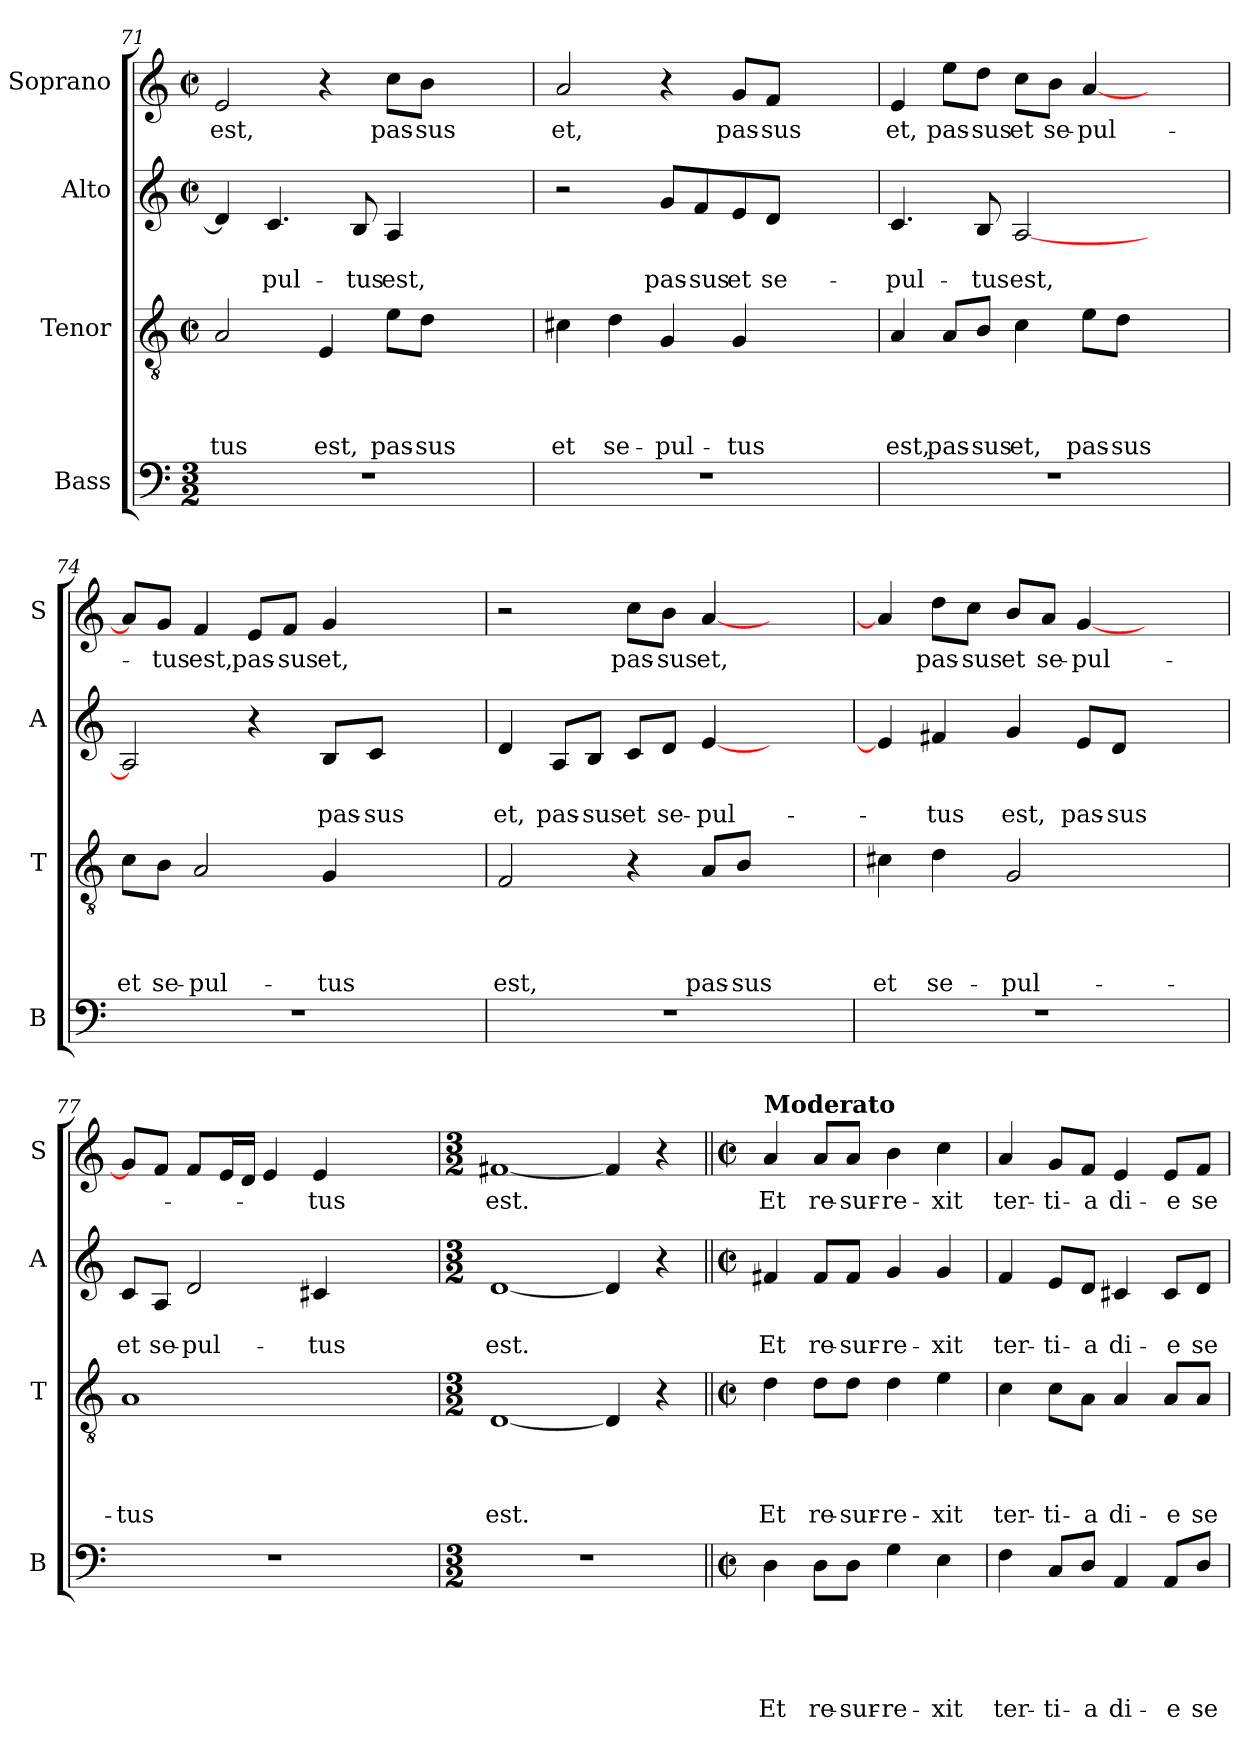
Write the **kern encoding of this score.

**kern	**text	**text	**text	**text	**text	**kern	**text	**text	**text	**text	**kern	**text	**text	**kern	**text
*part4	*part4	*part4	*part4	*part4	*part4	*part3	*part3	*part3	*part3	*part3	*part2	*part2	*part2	*part1	*part1
*staff4	*staff4	*staff4	*staff4	*staff4	*staff4	*staff3	*staff3	*staff3	*staff3	*staff3	*staff2	*staff2	*staff2	*staff1	*staff1
*I"Bass	*	*	*	*	*	*I"Tenor	*	*	*	*	*I"Alto	*	*	*I"Soprano	*
*I'B	*	*	*	*	*	*I'T	*	*	*	*	*I'A	*	*	*I'S	*
*clefF4	*	*	*	*	*	*clefGv2	*	*	*	*	*clefG2	*	*	*clefG2	*
*k[]	*	*	*	*	*	*k[]	*	*	*	*	*k[]	*	*	*k[]	*
*C:	*	*	*	*	*	*C:	*	*	*	*	*C:	*	*	*C:	*
*M3/2	*	*	*	*	*	*M2/2	*	*	*	*	*M2/2	*	*	*M2/2	*
*	*	*	*	*	*	*met(c|)	*	*	*	*	*met(c|)	*	*	*met(c|)	*
=71	=71	=71	=71	=71	=71	=71	=71	=71	=71	=71	=71	=71	=71	=71	=71
!	!	!	!	!	!	!	!	!	!	!LO:LY:b	!	!	!	!	!LO:LY:b
1.r	.	.	.	.	.	2A/	.	.	.	-tus	4d/]	.	.	2e/	est,
!	!	!	!	!	!	!	!	!	!	!	!	!	!LO:LY:b	!	!
.	.	.	.	.	.	.	.	.	.	.	4.c/	.	-pul-	.	.
!	!	!	!	!	!	!	!	!	!	!LO:LY:b	!	!	!	!	!
.	.	.	.	.	.	4E/	.	.	.	est,	.	.	.	4r	.
!	!	!	!	!	!	!	!	!	!	!	!	!	!LO:LY:b	!	!
.	.	.	.	.	.	.	.	.	.	.	8B/	.	-tus	.	.
!	!	!	!	!	!	!	!	!	!	!LO:LY:b	!	!	!LO:LY:b	!	!LO:LY:b
.	.	.	.	.	.	8e\L	.	.	.	pas-	4A/	.	est,	8cc\L	pas-
!	!	!	!	!	!	!	!	!	!	!LO:LY:b:rj	!	!	!	!	!LO:LY:b:rj
.	.	.	.	.	.	8d\J	.	.	.	-sus	.	.	.	8b\J	-sus
.	.	.	.	.	.	2ryy	.	.	.	.	2ryy	.	.	2ryy	.
=72	=72	=72	=72	=72	=72	=72	=72	=72	=72	=72	=72	=72	=72	=72	=72
!	!	!	!	!	!	!	!	!	!	!LO:LY:b	!	!	!	!	!LO:LY:b
1.r	.	.	.	.	.	4c#X\	.	.	.	et	2r	.	.	2a/	et,
!	!	!	!	!	!	!	!	!	!	!LO:LY:b	!	!	!	!	!
.	.	.	.	.	.	4d\	.	.	.	se-	.	.	.	.	.
!	!	!	!	!	!	!	!	!	!	!LO:LY:b:rj	!	!	!LO:LY:b	!	!
.	.	.	.	.	.	4G/	.	.	.	-pul-	8g/L	.	pas-	4r	.
!	!	!	!	!	!	!	!	!	!	!	!	!	!LO:LY:b:rj	!	!
.	.	.	.	.	.	.	.	.	.	.	8f/	.	-sus	.	.
!	!	!	!	!	!	!	!	!	!	!LO:LY:b	!	!	!LO:LY:b	!	!LO:LY:b
.	.	.	.	.	.	4G/	.	.	.	-tus	8e/	.	et	8g/L	pas-
!	!	!	!	!	!	!	!	!	!	!	!	!	!LO:LY:b	!	!LO:LY:b:rj
.	.	.	.	.	.	.	.	.	.	.	8d/J	.	se-	8f/J	-sus
.	.	.	.	.	.	2ryy	.	.	.	.	2ryy	.	.	2ryy	.
=73	=73	=73	=73	=73	=73	=73	=73	=73	=73	=73	=73	=73	=73	=73	=73
!	!	!	!	!	!	!	!	!	!	!LO:LY:b	!	!	!LO:LY:b	!	!LO:LY:b
1.r	.	.	.	.	.	4A/	.	.	.	est,	4.c/	.	-pul-	4e/	et,
!	!	!	!	!	!	!	!	!	!	!LO:LY:b	!	!	!	!	!LO:LY:b
.	.	.	.	.	.	8A/L	.	.	.	pas-	.	.	.	8ee\L	pas-
!	!	!	!	!	!	!	!	!	!	!LO:LY:b:rj	!	!	!LO:LY:b	!	!LO:LY:b:rj
.	.	.	.	.	.	8B/J	.	.	.	-sus	8B/	.	-tus	8dd\J	-sus
!	!	!	!	!	!	!	!	!	!	!LO:LY:b	!	!	!LO:LY:b	!	!LO:LY:b
.	.	.	.	.	.	4c\	.	.	.	et,	[<2A/	.	est,	8cc\L	et
!	!	!	!	!	!	!	!	!	!	!	!	!	!	!	!LO:LY:b
.	.	.	.	.	.	.	.	.	.	.	.	.	.	8b\J	se-
!	!	!	!	!	!	!	!	!	!	!LO:LY:b	!	!	!	!	!LO:LY:b:rj
.	.	.	.	.	.	8e\L	.	.	.	pas-	.	.	.	[<4a/	-pul-
!	!	!	!	!	!	!	!	!	!	!LO:LY:b:rj	!	!	!	!	!
.	.	.	.	.	.	8d\J	.	.	.	-sus	.	.	.	.	.
.	.	.	.	.	.	2ryy	.	.	.	.	2ryy	.	.	2ryy	.
=74	=74	=74	=74	=74	=74	=74	=74	=74	=74	=74	=74	=74	=74	=74	=74
!	!	!	!	!	!	!	!	!	!	!LO:LY:b	!	!	!	!	!
1.r	.	.	.	.	.	8c\L	.	.	.	et	2A/]	.	.	8a/L]	.
!	!	!	!	!	!	!	!	!	!	!LO:LY:b	!	!	!	!	!LO:LY:b
.	.	.	.	.	.	8B\J	.	.	.	se-	.	.	.	8g/J	-tus
!	!	!	!	!	!	!	!	!	!	!LO:LY:b:rj	!	!	!	!	!LO:LY:b
.	.	.	.	.	.	2A/	.	.	.	-pul-	.	.	.	4f/	est,
!	!	!	!	!	!	!	!	!	!	!	!	!	!	!	!LO:LY:b
.	.	.	.	.	.	.	.	.	.	.	4r	.	.	8e/L	pas-
!	!	!	!	!	!	!	!	!	!	!	!	!	!	!	!LO:LY:b:rj
.	.	.	.	.	.	.	.	.	.	.	.	.	.	8f/J	-sus
!	!	!	!	!	!	!	!	!	!	!LO:LY:b	!	!	!LO:LY:b	!	!LO:LY:b
.	.	.	.	.	.	4G/	.	.	.	-tus	8B/L	.	pas-	4g/	et,
!	!	!	!	!	!	!	!	!	!	!	!	!	!LO:LY:b:rj	!	!
.	.	.	.	.	.	.	.	.	.	.	8c/J	.	-sus	.	.
.	.	.	.	.	.	2ryy	.	.	.	.	2ryy	.	.	2ryy	.
!!LO:LB:g=z
=75	=75	=75	=75	=75	=75	=75	=75	=75	=75	=75	=75	=75	=75	=75	=75
!	!	!	!	!	!	!	!	!	!	!LO:LY:b	!	!	!LO:LY:b	!	!
1.r	.	.	.	.	.	2F/	.	.	.	est,	4d/	.	et,	2r	.
!	!	!	!	!	!	!	!	!	!	!	!	!	!LO:LY:b	!	!
.	.	.	.	.	.	.	.	.	.	.	8A/L	.	pas-	.	.
!	!	!	!	!	!	!	!	!	!	!	!	!	!LO:LY:b:rj	!	!
.	.	.	.	.	.	.	.	.	.	.	8B/J	.	-sus	.	.
!	!	!	!	!	!	!	!	!	!	!	!	!	!LO:LY:b	!	!LO:LY:b
.	.	.	.	.	.	4r	.	.	.	.	8c/L	.	et	8cc\L	pas-
!	!	!	!	!	!	!	!	!	!	!	!	!	!LO:LY:b	!	!LO:LY:b:rj
.	.	.	.	.	.	.	.	.	.	.	8d/J	.	se-	8b\J	-sus
!	!	!	!	!	!	!	!	!	!	!LO:LY:b	!	!	!LO:LY:b:rj	!	!LO:LY:b
.	.	.	.	.	.	8A/L	.	.	.	pas-	[<4e/	.	-pul-	[<4a/	et,
!	!	!	!	!	!	!	!	!	!	!LO:LY:b:rj	!	!	!	!	!
.	.	.	.	.	.	8B/J	.	.	.	-sus	.	.	.	.	.
.	.	.	.	.	.	2ryy	.	.	.	.	2ryy	.	.	2ryy	.
=76	=76	=76	=76	=76	=76	=76	=76	=76	=76	=76	=76	=76	=76	=76	=76
!	!	!	!	!	!	!	!	!	!	!LO:LY:b	!	!	!	!	!
1.r	.	.	.	.	.	4c#X\	.	.	.	et	4e/]	.	.	4a/]	.
!	!	!	!	!	!	!	!	!	!	!LO:LY:b	!	!	!LO:LY:b	!	!LO:LY:b
.	.	.	.	.	.	4d\	.	.	.	se-	4f#X/	.	-tus	8dd\L	pas-
!	!	!	!	!	!	!	!	!	!	!	!	!	!	!	!LO:LY:b:rj
.	.	.	.	.	.	.	.	.	.	.	.	.	.	8cc\J	-sus
!	!	!	!	!	!	!	!	!	!	!LO:LY:b	!	!	!LO:LY:b	!	!LO:LY:b
.	.	.	.	.	.	2G/	.	.	.	-pul-	4g/	.	est,	8b/L	et
!	!	!	!	!	!	!	!	!	!	!	!	!	!	!	!LO:LY:b
.	.	.	.	.	.	.	.	.	.	.	.	.	.	8a/J	se-
!	!	!	!	!	!	!	!	!	!	!	!	!	!LO:LY:b	!	!LO:LY:b:rj
.	.	.	.	.	.	.	.	.	.	.	8e/L	.	pas-	[<4g/	-pul-
!	!	!	!	!	!	!	!	!	!	!	!	!	!LO:LY:b:rj	!	!
.	.	.	.	.	.	.	.	.	.	.	8d/J	.	-sus	.	.
.	.	.	.	.	.	2ryy	.	.	.	.	2ryy	.	.	2ryy	.
=77	=77	=77	=77	=77	=77	=77	=77	=77	=77	=77	=77	=77	=77	=77	=77
!	!	!	!	!	!	!	!	!	!	!LO:LY:b	!	!	!LO:LY:b	!	!
1.r	.	.	.	.	.	1A	.	.	.	-tus	8c/L	.	et	8g/L]	.
!	!	!	!	!	!	!	!	!	!	!	!	!	!LO:LY:b	!	!
.	.	.	.	.	.	.	.	.	.	.	8A/J	.	se-	8f/J	.
!	!	!	!	!	!	!	!	!	!	!	!	!	!LO:LY:b:rj	!	!
.	.	.	.	.	.	.	.	.	.	.	2d/	.	-pul-	8f/L	.
.	.	.	.	.	.	.	.	.	.	.	.	.	.	16e/L	.
.	.	.	.	.	.	.	.	.	.	.	.	.	.	16d/JJ	.
.	.	.	.	.	.	.	.	.	.	.	.	.	.	4e/	.
!	!	!	!	!	!	!	!	!	!	!	!	!	!LO:LY:b	!	!LO:LY:b
.	.	.	.	.	.	.	.	.	.	.	4c#X/	.	-tus	4e/	-tus
.	.	.	.	.	.	2ryy	.	.	.	.	2ryy	.	.	2ryy	.
=78	=78	=78	=78	=78	=78	=78	=78	=78	=78	=78	=78	=78	=78	=78	=78
*M3/2	*	*	*	*	*	*M3/2	*	*	*	*	*M3/2	*	*	*M3/2	*
!	!	!	!	!	!	!	!	!	!	!LO:LY:b	!	!	!LO:LY:b	!	!LO:LY:b
1.r	.	.	.	.	.	[<1D	.	.	.	est.	[<1d	.	est.	[<1f#X	est.
.	.	.	.	.	.	4D/]	.	.	.	.	4d/]	.	.	4f#/]	.
.	.	.	.	.	.	4r	.	.	.	.	4r	.	.	4r	.
!!LO:LB:g=z
=79||	=79||	=79||	=79||	=79||	=79||	=79||	=79||	=79||	=79||	=79||	=79||	=79||	=79||	=79||	=79||
*M2/2	*	*	*	*	*	*M2/2	*	*	*	*	*M2/2	*	*	*M2/2	*
*met(c|)	*	*	*	*	*	*met(c|)	*	*	*	*	*met(c|)	*	*	*met(c|)	*
*	*	*	*	*	*	*	*	*	*	*	*	*	*	*MM120	*
!	!	!	!	!	!	!	!	!	!	!	!	!	!	!LO:TX:a:B:t=Moderato	!
!	!	!	!	!	!LO:LY:b	!	!	!	!	!LO:LY:b	!	!	!LO:LY:b	!	!LO:LY:b
4D\	.	.	.	.	Et	4d\	.	.	.	Et	4f#X/	.	Et	4a/	Et
!	!	!	!	!	!LO:LY:b	!	!	!	!	!LO:LY:b	!	!	!LO:LY:b	!	!LO:LY:b
8D\L	.	.	.	.	re-	8d\L	.	.	.	re-	8f#/L	.	re-	8a/L	re-
!	!	!	!	!	!LO:LY:b	!	!	!	!	!LO:LY:b	!	!	!LO:LY:b	!	!LO:LY:b
8D\J	.	.	.	.	-sur-	8d\J	.	.	.	-sur-	8f#/J	.	-sur-	8a/J	-sur-
!	!	!	!	!	!LO:LY:b:rj	!	!	!	!	!LO:LY:b:rj	!	!	!LO:LY:b:rj	!	!LO:LY:b:rj
4G\	.	.	.	.	-re-	4d\	.	.	.	-re-	4g/	.	-re-	4b\	-re-
!	!	!	!	!	!LO:LY:b	!	!	!	!	!LO:LY:b	!	!	!LO:LY:b	!	!LO:LY:b
4E\	.	.	.	.	-xit	4e\	.	.	.	-xit	4g/	.	-xit	4cc\	-xit
=80	=80	=80	=80	=80	=80	=80	=80	=80	=80	=80	=80	=80	=80	=80	=80
!	!	!	!	!	!LO:LY:b	!	!	!	!	!LO:LY:b	!	!	!LO:LY:b	!	!LO:LY:b
4F\	.	.	.	.	ter-	4c\	.	.	.	ter-	4f/	.	ter-	4a/	ter-
!	!	!	!	!	!LO:LY:b	!	!	!	!	!LO:LY:b	!	!	!LO:LY:b	!	!LO:LY:b
8C/L	.	.	.	.	-ti-	8c\L	.	.	.	-ti-	8e/L	.	-ti-	8g/L	-ti-
!	!	!	!	!	!LO:LY:b:rj	!	!	!	!	!LO:LY:b	!	!	!LO:LY:b	!	!LO:LY:b
8D/J	.	.	.	.	-a	8A\J	.	.	.	-a	8d/J	.	-a	8f/J	-a
!	!	!	!	!	!LO:LY:b	!	!	!	!	!LO:LY:b	!	!	!LO:LY:b	!	!LO:LY:b
4AA/	.	.	.	.	di-	4A/	.	.	.	di-	4c#X/	.	di-	4e/	di-
!	!	!	!	!	!LO:LY:b	!	!	!	!	!LO:LY:b	!	!	!LO:LY:b	!	!LO:LY:b
8AA/L	.	.	.	.	-e	8A/L	.	.	.	-e	8c#/L	.	-e	8e/L	-e
!	!	!	!	!	!LO:LY:b	!	!	!	!	!LO:LY:b	!	!	!LO:LY:b	!	!LO:LY:b
8D/J	.	.	.	.	se-	8A/J	.	.	.	se-	8d/J	.	se-	8f/J	se-
=	=	=	=	=	=	=	=	=	=	=	=	=	=	=	=
*-	*-	*-	*-	*-	*-	*-	*-	*-	*-	*-	*-	*-	*-	*-	*-
